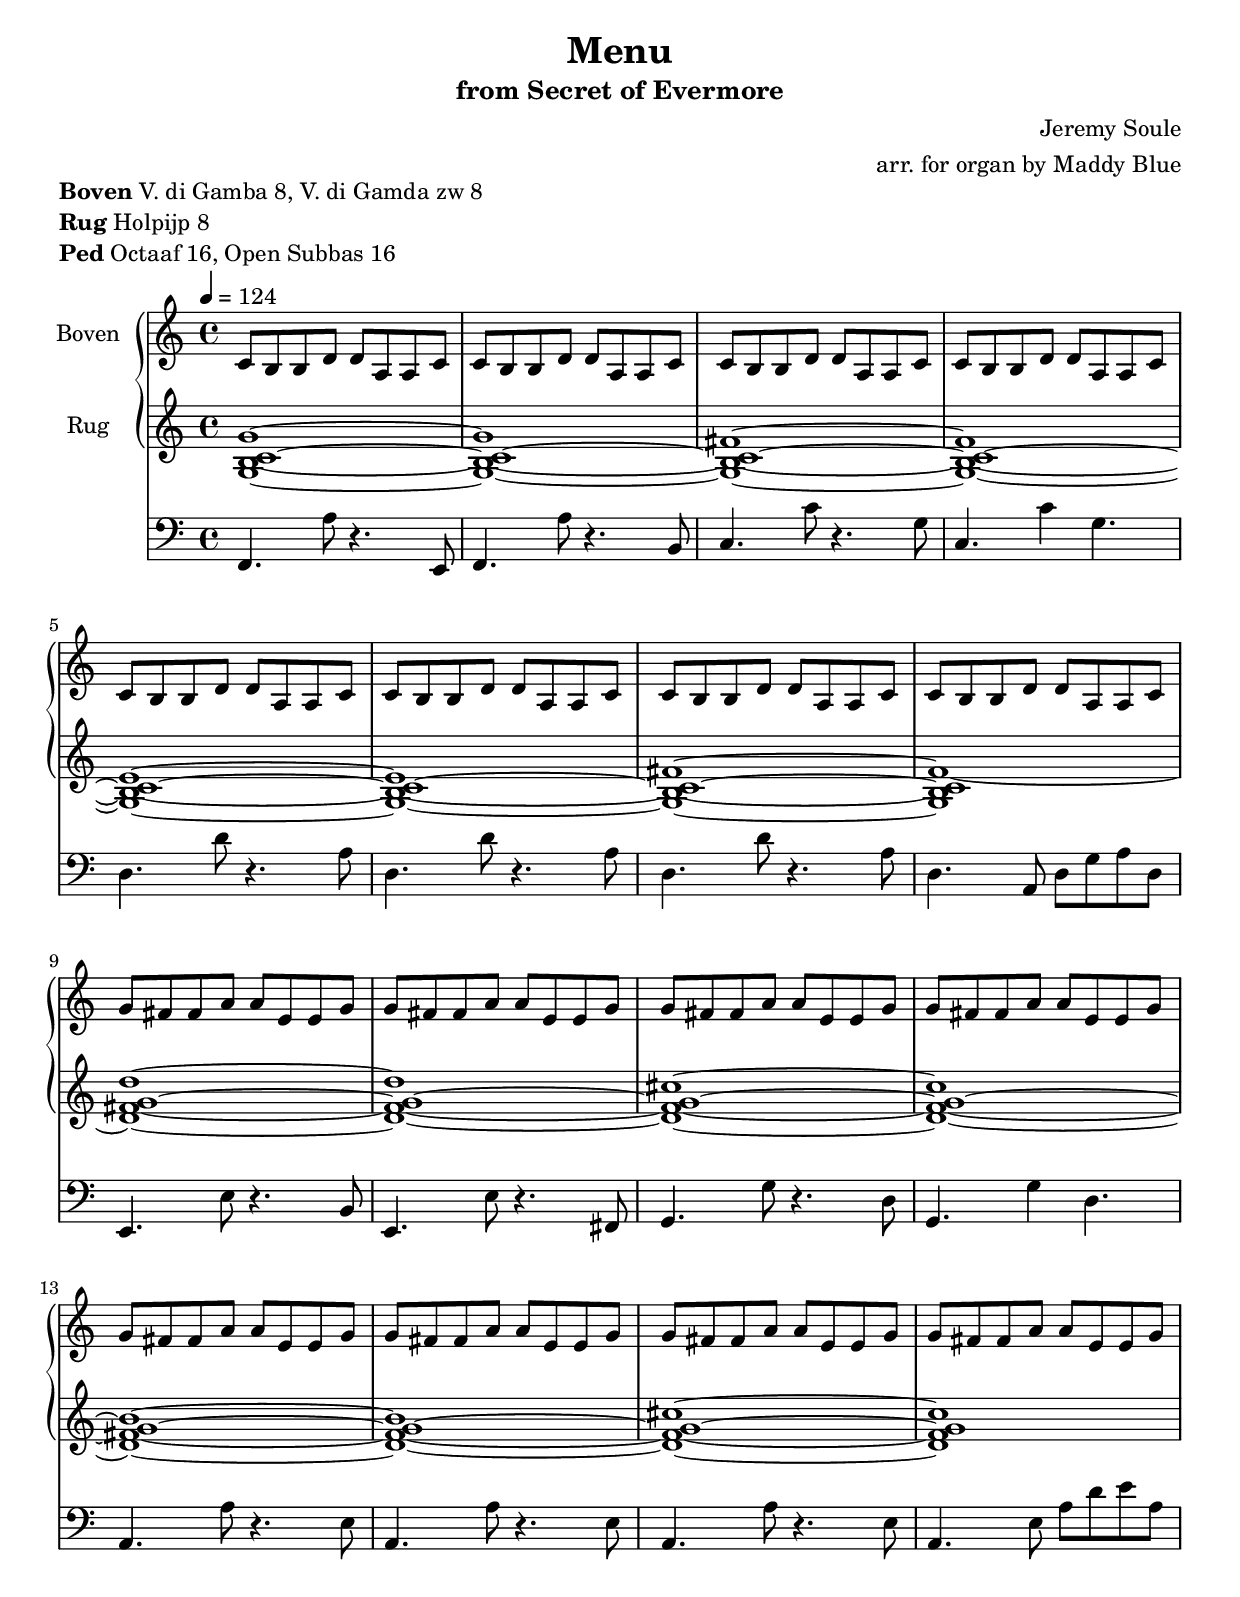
\version "2.23.13"
\include "english.ly"

\header {
  title = "Menu"
  subtitle = "from Secret of Evermore"
  composer = "Jeremy Soule"
  arranger = "arr. for organ by Maddy Blue"
}

\score {
  \midi { }
  \layout { }
  \header {
    piece = \markup {
      \column {
        \line { \bold Boven V. di Gamba 8, V. di Gamda zw 8 }
        \line { \bold Rug Holpijp 8 }
        \line { \bold Ped Octaaf 16, Open Subbas 16 }
      }
    }
  }
  <<
    \new PianoStaff <<
      % melody
      \new Staff
      \with { instrumentName = "Boven" }
      \relative c' {
        \time 4/4
        \key c \major

        \repeat unfold 8 { c8 b b d d a a c }
        \repeat unfold 8 { g' fs fs a a e e g }
      }

      \new Staff
      \with { instrumentName = "Rug" }
      \relative {
        \tempo 4 = 124
        \time 4/4
        \key c \major

        \repeat unfold 2 { <g' c, b g>1 ~ }
        \repeat unfold 2 { <fs c b g> ~ }
        \repeat unfold 2 { <e c b g> ~ }
        \repeat unfold 2 { <fs c b g> ~ }

        \repeat unfold 2 { <d' g, fs d>1 ~ }
        \repeat unfold 2 { <cs g fs d> ~ }
        \repeat unfold 2 { <b g fs d> ~ }
        \repeat unfold 2 { <cs g fs d> ~ }
      }
    >>

    % pedal
    \new Staff \relative {
      \time 4/4
      \key c \major
      \clef bass

      f,4. a'8 r4. e,8
      f4. a'8 r4. b,8
      c4. c'8 r4. g8
      c,4. c'4 g4.
      d4. d'8 r4. a8
      d,4. d'8 r4. a8
      d,4. d'8 r4. a8
      d,4. a8 d g a d,

      % m9
      e,4. e'8 r4. b8
      e,4. e'8 r4. fs,8
      g4. g'8 r4. d8
      g,4. g'4 d4.

      % m13
      a4. a'8 r4. e8
      a,4. a'8 r4. e8
      a,4. a'8 r4. e8
      a,4. e'8 a d e a,
    }
  >>
}
